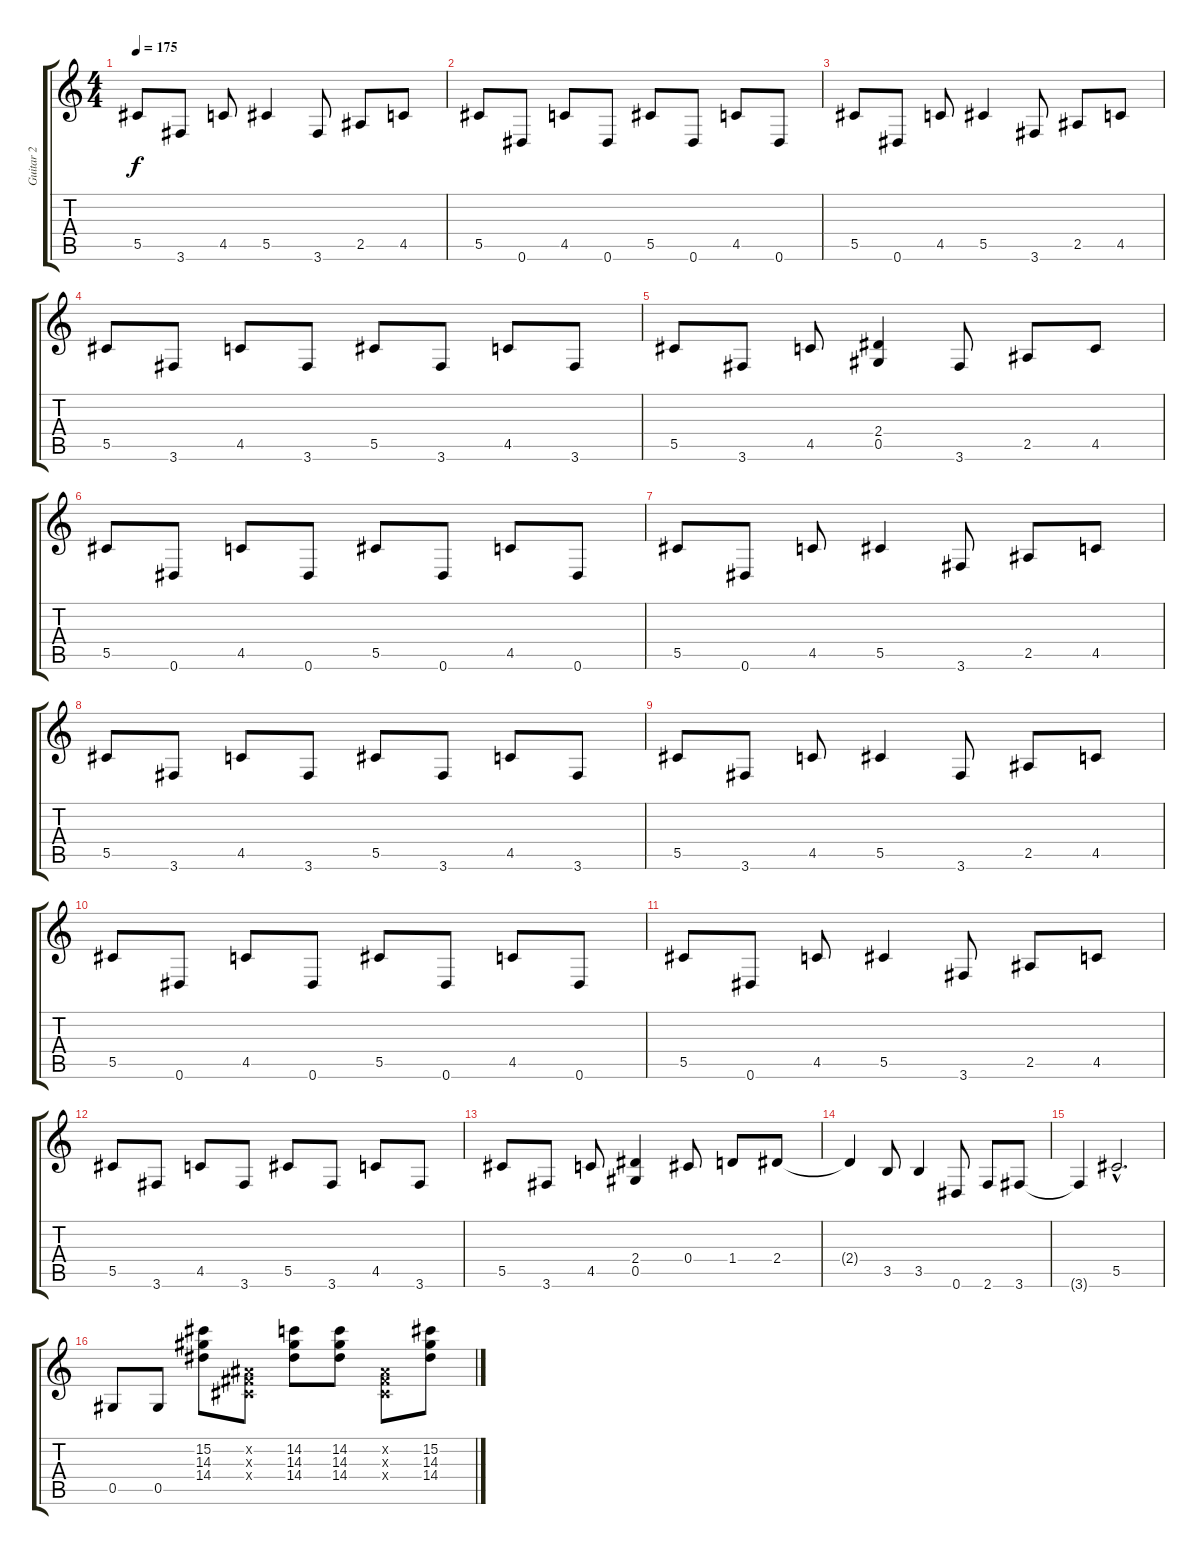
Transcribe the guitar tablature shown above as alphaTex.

\track ("Guitar 2" "Guitar 2") {instrument distortionguitar}
\staff {score tabs}
\tuning (Eb4 Bb3 Gb3 Db3 Ab2 Eb2) {hide}
\ts (4 4)
\tempo 175
\clef g2
\ks c
5.5.8{dy f} 3.6.8 4.5.8 5.5.4 3.6.8 2.5.8 4.5.8 |
5.5.8 0.6.8 4.5.8 0.6.8 5.5.8 0.6.8 4.5.8 0.6.8 |
5.5.8 0.6.8 4.5.8 5.5.4 3.6.8 2.5.8 4.5.8 |
5.5.8 3.6.8 4.5.8 3.6.8 5.5.8 3.6.8 4.5.8 3.6.8 |
5.5.8 3.6.8 4.5.8 (2.4 0.5).4 3.6.8 2.5.8 4.5.8 |
5.5.8 0.6.8 4.5.8 0.6.8 5.5.8 0.6.8 4.5.8 0.6.8 |
5.5.8 0.6.8 4.5.8 5.5.4 3.6.8 2.5.8 4.5.8 |
5.5.8 3.6.8 4.5.8 3.6.8 5.5.8 3.6.8 4.5.8 3.6.8 |
5.5.8 3.6.8 4.5.8 5.5.4 3.6.8 2.5.8 4.5.8 |
5.5.8 0.6.8 4.5.8 0.6.8 5.5.8 0.6.8 4.5.8 0.6.8 |
5.5.8 0.6.8 4.5.8 5.5.4 3.6.8 2.5.8 4.5.8 |
5.5.8 3.6.8 4.5.8 3.6.8 5.5.8 3.6.8 4.5.8 3.6.8 |
5.5.8 3.6.8 4.5.8 (2.4 0.5).4 0.4.8 1.4.8 2.4.8 |
2.4{t}.4 3.5.8 3.5.4 0.6.8 2.6.8 3.6.8 |
3.6{t}.4 5.5{hac}.2{d} |
0.5.8 0.5.8 (15.2 14.3 14.4).8 (0.2{x} 0.3{x} 0.4{x}).8 (14.2 14.3 14.4).8 (14.2 14.3 14.4).8 (0.2{x} 0.3{x} 0.4{x}).8 (15.2 14.3 14.4).8
